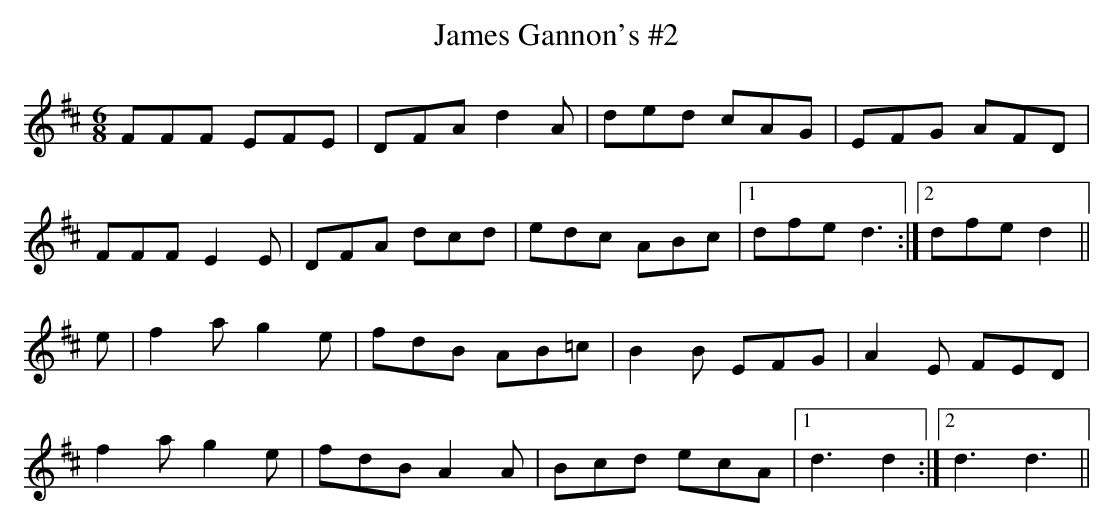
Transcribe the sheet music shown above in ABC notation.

X:1
T: James Gannon's #2
L: 1/8
M: 6/8
K: D
FFF EFE|DFA d2A|ded cAG|EFG AFD|
FFF E2E|DFA dcd|edc ABc|1 dfe d3 :|2 dfe d2||
e|f2a g2e|fdB AB=c|B2B EFG|A2E FED|
f2a g2e|fdB A2A|Bcd ecA|1 d3 d2 :|2 d3 d3||
